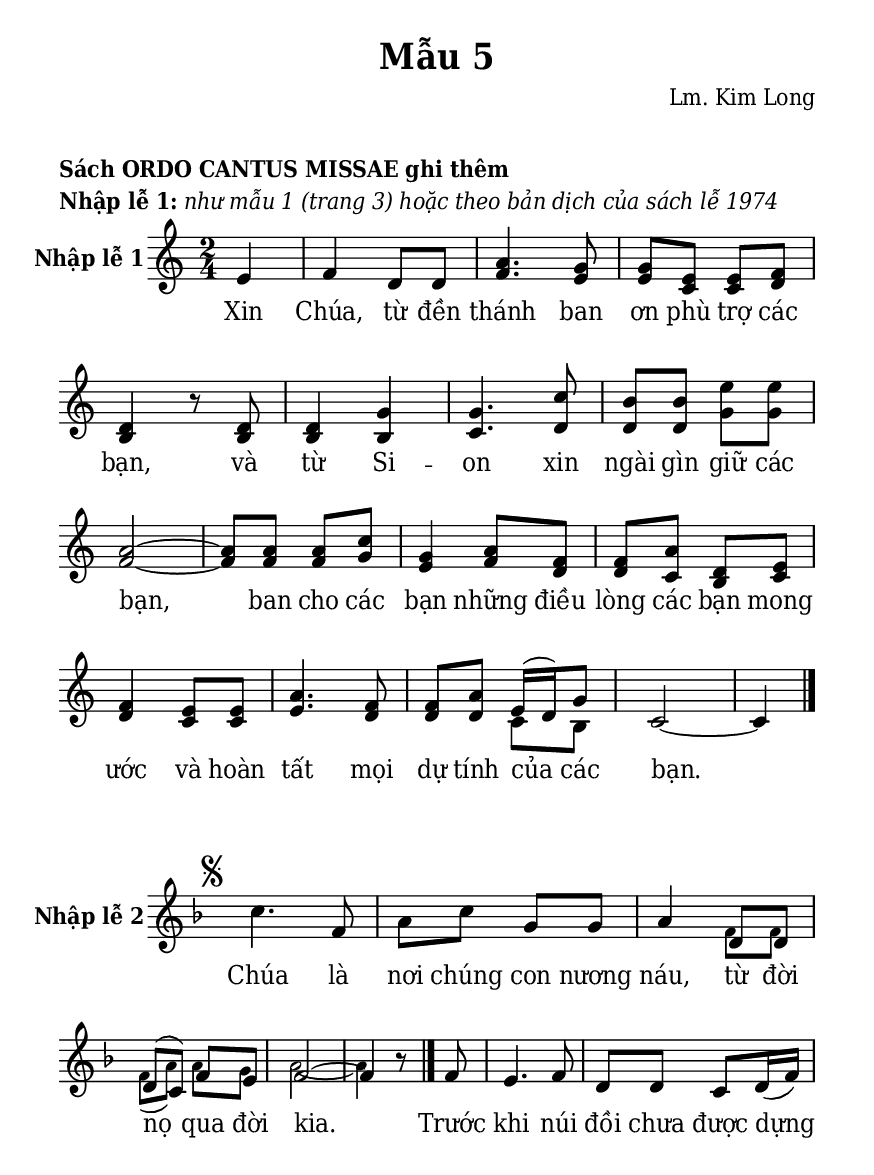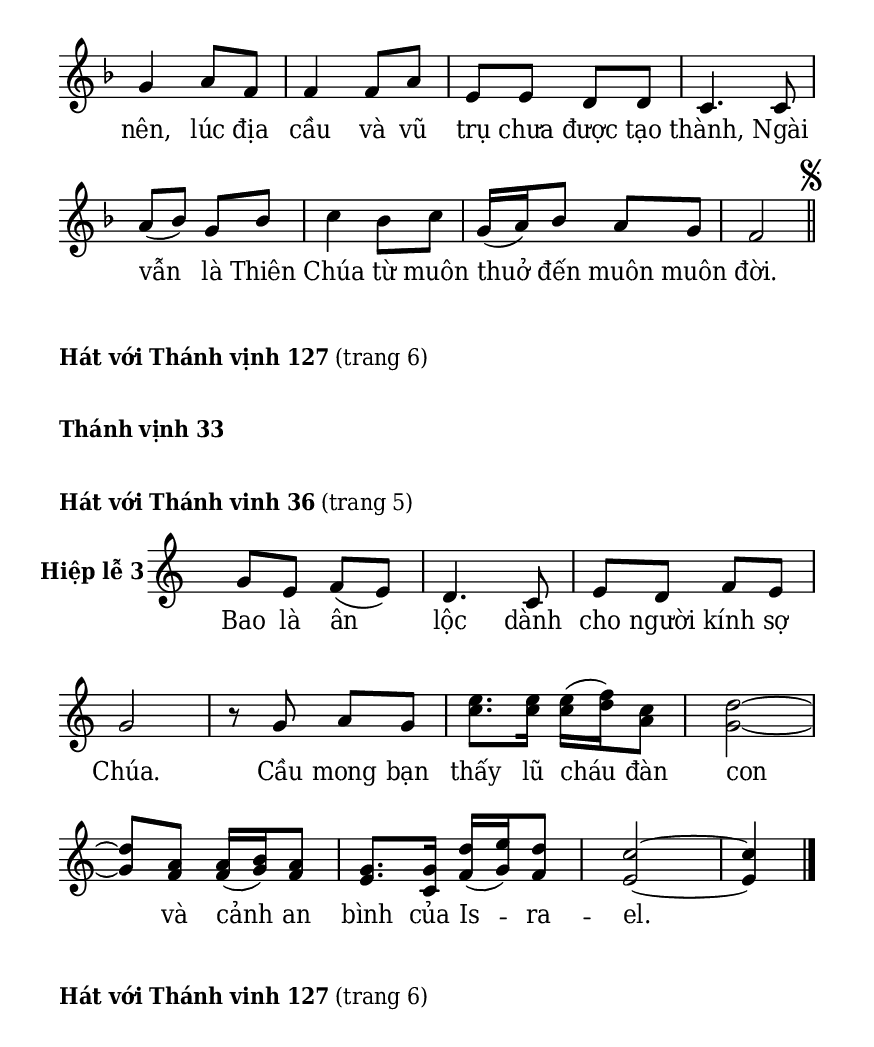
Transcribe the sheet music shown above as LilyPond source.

% Cài đặt chung
\version "2.22.1"
\include "english.ly"

\header {
  title = "Mẫu 5"
  composer = "Lm. Kim Long"
  %arranger = " "
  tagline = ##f
}

% mã nguồn cho những chức năng chưa hỗ trợ trong phiên bản lilypond hiện tại
% cung cấp bởi cộng đồng lilypond khi gửi email đến lilypond-user@gnu.org
% Đổi kích thước nốt cho bè phụ
notBePhu =
#(define-music-function (font-size music) (number? ly:music?)
   (for-some-music
     (lambda (m)
       (if (music-is-of-type? m 'rhythmic-event)
           (begin
             (set! (ly:music-property m 'tweaks)
                   (cons `(font-size . ,font-size)
                         (ly:music-property m 'tweaks)))
             #t)
           #f))
     music)
   music)
% kết thúc mã nguồn

% Nhạc
nhacMauMot = \relative c' {
  \key c \major
  \time 2/4
  \partial 4 e4 |
  f d8 d |
  <<
    {
      a'4. g8 |
      g e e f |
      d4 r8 d |
      d4 g |
      g4. c8 |
      b b e e |
      a,2 ~ |
      a8 a a c |
      g4 a8 f |
      f a d, e |
      f4 e8 e |
      a4. f8 |
      f a
    }
    {
      f4. e8 |
      e c c d |
      b4 r8 b |
      b4 b |
      c4. d8 |
      d d g g |
      f2 ~ |
      f8 f f g |
      e4 f8 d |
      d c b c |
      d4 c8 c |
      e4. d8 |
      d d
    }
  >>
  <<
    {
      \voiceOne
      e16 (d) g8
    }
    \new Voice = "splitpart" {
      \voiceTwo
      c,8 b
    }
  >>
  \oneVoice
  c2 ~ |
  c4 \bar "|."
}

nhacMauHai = \relative c'' {
  \key f \major
  \time 2/4
  \once \override Score.RehearsalMark.font-size = #0.1
  \mark \markup { \musicglyph #"scripts.segno" }
  c4. f,8 |
  a c g g |
  a4
  <<
    {
      \voiceOne
      d,8 d |
      d (c) f e |
      f2 ~ |
      f4
    }
    \new Voice = "splitpart" \notBePhu -2 {
      \voiceTwo
      f8 f |
      f (a) a g
      a2 ~ |
      a4
    }
  >>
  \oneVoice
  r8 \bar "|."
  
  f8 |
  e4. f8 |
  d d c d16 (f) |
  g4 a8 f |
  f4 f8 a |
  e e d d |
  c4. c8 |
  a' (bf) g bf |
  c4 bf8 c |
  g16 (a) bf8 a g |
  f2 \bar "||"
  \once \override Score.RehearsalMark.font-size = #0.1
  \mark \markup { \musicglyph #"scripts.segno" }
}

nhacMauBa = \relative c' {
  
}

nhacMauBon = \relative c' {
  
}

nhacMauNam = \relative c' {
  
}

nhacMauSau = \relative c' {
  
}

nhacMauBay = \relative c' {
  
}

nhacMauTam = \relative c' {
  
}

nhacMauChin = \relative c' {
  
}

nhacMauMuoi = \relative c' {
  
}

nhacMauMuoiMot = \relative c'' {
  
}

nhacMauMuoiHai = \relative c'' {
  \key c \major
  \time 2/4
  g8 e f (e) |
  d4. c8 |
  e d f e |
  g2 |
  r8 g a g |
  <<
    {
      e'8. e16 e (f) c8 |
      d2 ~ |
      d8 a a16 (b) a8 |
      g8. g16 d' (e) d8 |
      c2 ~ |
      c4 \bar "|."
    }
    {
      c8. c16 c (d) a8 |
      g2 ~ |
      g8 f f16 (g) f8 |
      e8. c16 f (g) f8 |
      e2 ~ |
      e4
    }
  >>
}


% Lời
loiMauMot = \lyricmode {
  Xin Chúa, từ đền thánh ban ơn phù trợ các bạn,
  và từ Si -- on xin ngài gìn giữ các bạn,
  ban cho các bạn những điều lòng các bạn mong ước
  và hoàn tất mọi dự tính của các bạn.
}

loiMauHai = \lyricmode {
  Chúa là nơi chúng con nương náu,
  từ đời nọ qua đời kia.
  Trước khi núi đồi chưa được dựng nên,
  lúc địa cầu và vũ trụ chưa được tạo thành,
  Ngài vẫn là Thiên Chúa từ muôn thuở đến muôn muôn đời.
}

loiMauBa = \lyricmode {
  Nguyện Thiên Chúa Is -- ra -- el kết hợp các con.
  Xin Ngài thương mến ở cùng các con trong mọi lúc,
  và giờ đây nguyện Ngài ban ân phúc dư đầy.
}

loiMauBon = \lyricmode {
  Phúc cho ai có lòng trong sạch vì họ sẽ nhìn thấy Thiên Chúa.
  Phúc cho ai kiến tạo hòa bình vì họ sẽ được gọi là con Thiên Chúa.
  Phúc cho ai chịu bách hại vì sự công chính vì nước Trời là của họ.
}

loiMauNam = \lyricmode {
  Tôi chúc tụng Chúa trong mọi lúc
  miệng tôi liên lỉ ngợi khen Ngài.
}

loiMauSau = \lyricmode {
  Hãy nhìn lên Chúa để được vui mừng rạng rỡ
  và không phải bẽ mặt hổ ngươi.
}

loiMauBay = \lyricmode {
  Chúa để mắt nhìn người công chính
  và lắng nghe tiếng họ khấn xin.
}

loiMauTam = \lyricmode {
  Chúa nhậm lời người công chính kêu xin,
  giải thoát họ khỏi mọi cơn nguy khôn.
}

loiMauChin = \lyricmode {
  Người công chính gặp nhiều nỗi gian truân
  nhưng luôn được Chúa thương giải thoát.
}

loiMauMuoi = \lyricmode {
  Chúa cứu mạng các tôi tớ Chúa
  và không luận phạt những ai trông cậy vào Ngài.
}

loiMauMuoiMot = \lyricmode {
  Trước tiên các con hãy tìm kiếm Nước Chúa và sự công chính của Ngài,
  Còn tất cả những điều khác Ngài sẽ ban thêm cho các con sau.
}

loiMauMuoiHai = \lyricmode {
  Bao là ân lộc dành cho người kính sợ Chúa.
  Cầu mong bạn thấy lũ cháu đàn con
  và cảnh an bình của Is -- ra -- el.
}

% Dàn trang
\paper {
  #(set-paper-size "a5")
  top-margin = 10\mm
  bottom-margin = 10\mm
  left-margin = 10\mm
  right-margin = 10\mm
  indent = #0
  #(define fonts
	 (make-pango-font-tree "Deja Vu Serif Condensed"
	 		       "Deja Vu Serif Condensed"
			       "Deja Vu Serif Condensed"
			       (/ 20 20)))
  print-page-number = ##f
}

\markup {
  \vspace #2
  \column {
    \left-align {
      \line {
        \bold "Sách ORDO CANTUS MISSAE ghi thêm"
      }
      \line {
        \bold "Nhập lễ 1:" \italic "như mẫu 1 (trang 3) hoặc theo bản dịch của sách lễ 1974"
      }
    }
  }
}

\score {
  <<
    \new Staff \with {
      instrumentName = \markup { \bold "Nhập lễ 1" }} <<
        \clef treble
        \new Voice = beSop {
          \nhacMauMot
        }
      \new Lyrics \lyricsto beSop \loiMauMot
    >>
  >>
  \layout {
    indent = 15
    \override Lyrics.LyricSpace.minimum-distance = #0.6
    \override Score.BarNumber.break-visibility = ##(#f #f #f)
    \override Score.SpacingSpanner.uniform-stretching = ##t
    ragged-last = ##f
  }
}

\markup {
  \vspace #2
}

\score {
  <<
    \new Staff \with {
      instrumentName = \markup { \bold "Nhập lễ 2" }} <<
        \clef treble
        \new Voice = beSop {
          \nhacMauHai
        }
      \new Lyrics \lyricsto beSop \loiMauHai
    >>
  >>
  \layout {
    indent = 15
    \override Staff.TimeSignature.transparent = ##t
    \override Lyrics.LyricSpace.minimum-distance = #0.7
    \override Score.BarNumber.break-visibility = ##(#f #f #f)
    \override Score.SpacingSpanner.uniform-stretching = ##t
    \override LyricHyphen.minimum-distance = #1.5
    ragged-last = ##f
  }
}

\score {
  <<
    \new Staff \with {
      instrumentName = \markup { \bold "Nhập lễ 3" }} <<
        \clef treble
        \new Voice = beSop {
          \nhacMauBa
        }
      \new Lyrics \lyricsto beSop \loiMauBa
    >>
  >>
  \layout {
    indent = 15
    \override Staff.TimeSignature.transparent = ##t
    \override Staff.TimeSignature.transparent = ##t
    \override Lyrics.LyricSpace.minimum-distance = #0.7
    \override Score.BarNumber.break-visibility = ##(#f #f #f)
    \override Score.SpacingSpanner.uniform-stretching = ##t
    \override LyricHyphen.minimum-distance = #1.5
    ragged-last = ##f
  }
}

\markup {
  \vspace #2
  \bold "Hát với Thánh vịnh 127" \normal-text "(trang 6)"
}

\score {
  <<
    \new Staff \with {
      instrumentName = \markup { \bold "Hiệp lễ 1" }} <<
        \clef treble
        \new Voice = beSop {
          \nhacMauBon
        }
      \new Lyrics \lyricsto beSop \loiMauBon
    >>
  >>
  \layout {
    indent = 15
    \override Staff.TimeSignature.transparent = ##t
    \override Lyrics.LyricSpace.minimum-distance = #0.6
    \override Score.BarNumber.break-visibility = ##(#f #f #f)
    \override Score.SpacingSpanner.uniform-stretching = ##t
    ragged-last = ##f
  }
}

\markup {
  \vspace #2
  \bold "Thánh vịnh 33"
}


\score {
  <<
    \new Staff \with {
      instrumentName = \markup { \bold "1" }} <<
        \clef treble
        \new Voice = beSop {
          \nhacMauNam
        }
      \new Lyrics \lyricsto beSop \loiMauNam
    >>
  >>
  \layout {
    indent = 15
    \override Staff.TimeSignature.transparent = ##t
    \override Staff.TimeSignature.transparent = ##t
    \override Lyrics.LyricSpace.minimum-distance = #0.7
    \override LyricHyphen.minimum-distance = #1
    \override Score.BarNumber.break-visibility = ##(#f #f #f)
    \override Score.SpacingSpanner.uniform-stretching = ##t
    ragged-last = ##f
  }
}

\score {
  <<
    \new Staff \with {
      instrumentName = \markup { \bold "2" }} <<
        \clef treble
        \new Voice = beSop {
          \nhacMauSau
        }
      \new Lyrics \lyricsto beSop \loiMauSau
    >>
  >>
  \layout {
    indent = 15
    \override Staff.TimeSignature.transparent = ##t
    \override Staff.TimeSignature.transparent = ##t
    \override Lyrics.LyricSpace.minimum-distance = #0.7
    \override Score.BarNumber.break-visibility = ##(#f #f #f)
    \override Score.SpacingSpanner.uniform-stretching = ##t
    ragged-last = ##f
  }
}

\score {
  <<
    \new Staff \with {
      instrumentName = \markup { \bold "3" }} <<
        \clef treble
        \new Voice = beSop {
          \nhacMauBay
        }
      \new Lyrics \lyricsto beSop \loiMauBay
    >>
  >>
  \layout {
    indent = 15
    \override Staff.TimeSignature.transparent = ##t
    \override Staff.TimeSignature.transparent = ##t
    \override Lyrics.LyricSpace.minimum-distance = #0.7
    \override Score.BarNumber.break-visibility = ##(#f #f #f)
    \override Score.SpacingSpanner.uniform-stretching = ##t
    ragged-last = ##f
  }
}

\score {
  <<
    \new Staff \with {
      instrumentName = \markup { \bold "4" }} <<
        \clef treble
        \new Voice = beSop {
          \nhacMauTam
        }
      \new Lyrics \lyricsto beSop \loiMauTam
    >>
  >>
  \layout {
    indent = 15
    \override Staff.TimeSignature.transparent = ##t
    \override Lyrics.LyricSpace.minimum-distance = #0.7
    \override Score.BarNumber.break-visibility = ##(#f #f #f)
    \override Score.SpacingSpanner.uniform-stretching = ##t
    ragged-last = ##f
  }
}

\score {
  <<
    \new Staff \with {
      instrumentName = \markup { \bold "5" }} <<
        \clef treble
        \new Voice = beSop {
          \nhacMauChin
        }
      \new Lyrics \lyricsto beSop \loiMauChin
    >>
  >>
  \layout {
    indent = 15
    \override Staff.TimeSignature.transparent = ##t
    \override Lyrics.LyricSpace.minimum-distance = #0.8
    \override Score.BarNumber.break-visibility = ##(#f #f #f)
    \override Score.SpacingSpanner.uniform-stretching = ##t
    ragged-last = ##f
  }
}

\score {
  <<
    \new Staff \with {
      instrumentName = \markup { \bold "6" }} <<
        \clef treble
        \new Voice = beSop {
          \nhacMauMuoi
        }
      \new Lyrics \lyricsto beSop \loiMauMuoi
    >>
  >>
  \layout {
    indent = 15
    \override Staff.TimeSignature.transparent = ##t
    \override Lyrics.LyricSpace.minimum-distance = #0.8
    \override Score.BarNumber.break-visibility = ##(#f #f #f)
    \override Score.SpacingSpanner.uniform-stretching = ##t
    ragged-last = ##f
  }
}

\score {
  <<
    \new Staff \with {
      instrumentName = \markup { \bold "Hiệp lễ 2" }} <<
        \clef treble
        \new Voice = beSop {
          \nhacMauMuoiMot
        }
      \new Lyrics \lyricsto beSop \loiMauMuoiMot
    >>
  >>
  \layout {
    indent = 15
    \override Lyrics.LyricSpace.minimum-distance = #0.8
    \override Score.BarNumber.break-visibility = ##(#f #f #f)
    \override Score.SpacingSpanner.uniform-stretching = ##t
    ragged-last = ##f
  }
}

\markup {
  \vspace #2
  \bold "Hát với Thánh vinh 36" \normal-text "(trang 5)"
}

\score {
  <<
    \new Staff \with {
      instrumentName = \markup { \bold "Hiệp lễ 3" }} <<
        \clef treble
        \new Voice = beSop {
          \nhacMauMuoiHai
        }
      \new Lyrics \lyricsto beSop \loiMauMuoiHai
    >>
  >>
  \layout {
    indent = 15
    \override Staff.TimeSignature.transparent = ##t
    \override Lyrics.LyricSpace.minimum-distance = #0.8
    \override Score.BarNumber.break-visibility = ##(#f #f #f)
    \override Score.SpacingSpanner.uniform-stretching = ##t
    ragged-last = ##f
  }
}

\markup {
  \vspace #2
  \bold "Hát với Thánh vinh 127" \normal-text "(trang 6)"
}
